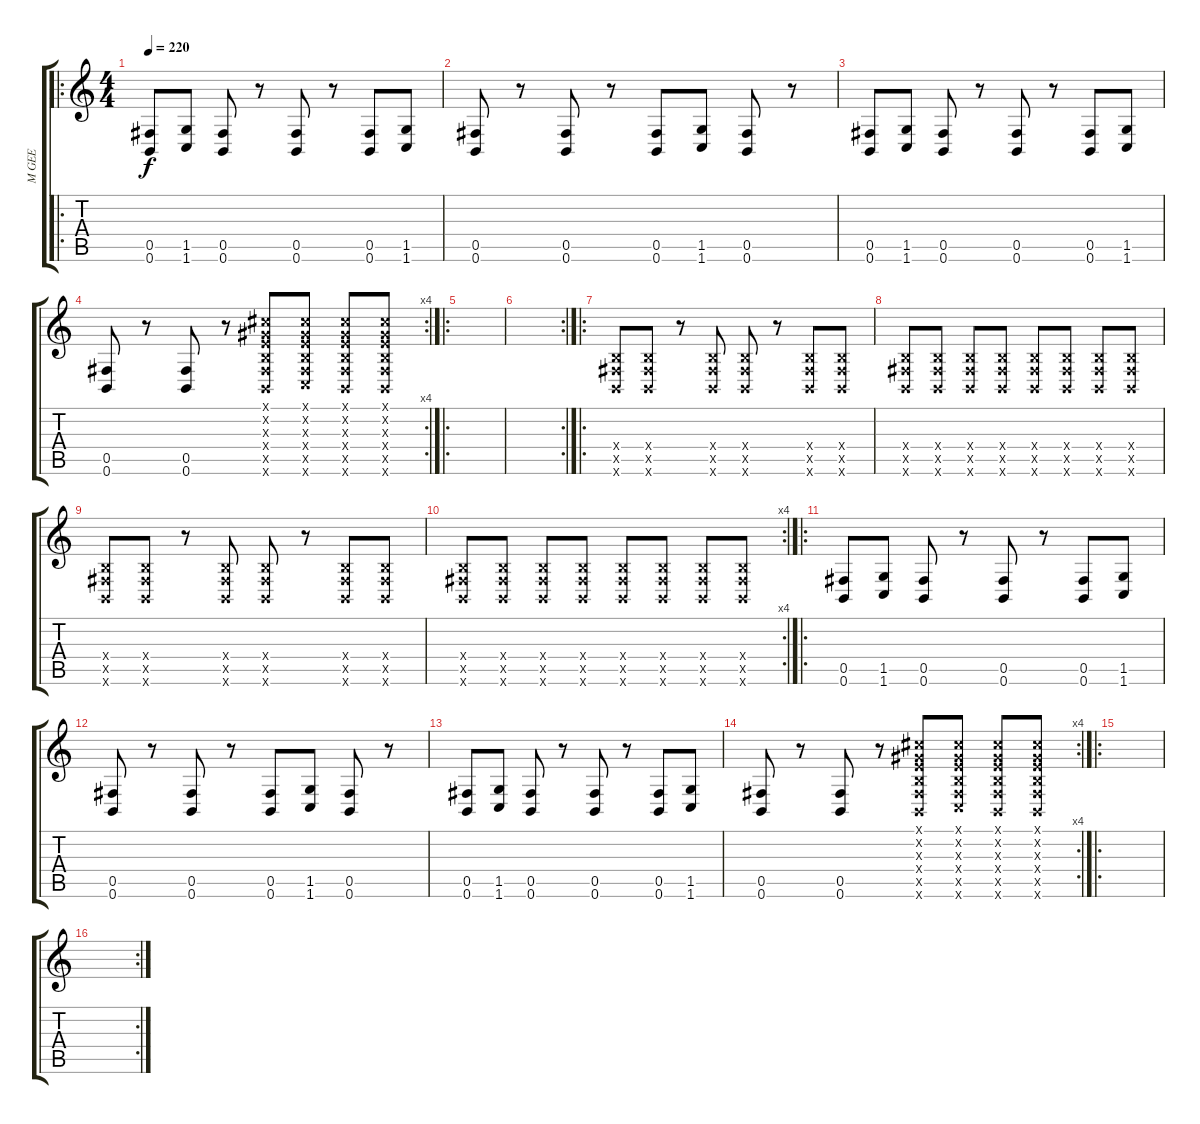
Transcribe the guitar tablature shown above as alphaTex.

\track ("M GEE" "M GEE") {instrument distortionguitar}
\staff {score tabs}
\tuning (Db4 Ab3 E3 B2 Gb2 B1) {hide}
\ro
\ts (4 4)
\tempo 220
\clef g2
\ks c
(0.5 0.6).8{dy f} (1.5 1.6).8 (0.5 0.6).8 r.8 (0.5 0.6).8 r.8 (0.5 0.6).8 (1.5 1.6).8 |
(0.5 0.6).8 r.8 (0.5 0.6).8 r.8 (0.5 0.6).8 (1.5 1.6).8 (0.5 0.6).8 r.8 |
(0.5 0.6).8 (1.5 1.6).8 (0.5 0.6).8 r.8 (0.5 0.6).8 r.8 (0.5 0.6).8 (1.5 1.6).8 |
\rc 4
(0.5 0.6).8 r.8 (0.5 0.6).8 r.8 (0.1{x} 0.2{x} 0.3{x} 0.4{x} 0.5{x} 0.6{x}).8 (0.1{x} 0.2{x} 0.3{x} 0.4{x} 0.5{x} 1.6{x}).8 (0.1{x} 0.2{x} 0.3{x} 0.4{x} 0.5{x} 0.6{x}).8 (0.1{x} 0.2{x} 0.3{x} 0.4{x} 0.5{x} 0.6{x}).8 |
\ro
|
\rc 2
|
\ro
(0.4{x} 0.5{x} 0.6{x}).8 (0.4{x} 0.5{x} 0.6{x}).8 r.8 (0.4{x} 0.5{x} 0.6{x}).8 (0.4{x} 0.5{x} 0.6{x}).8 r.8 (0.4{x} 0.5{x} 0.6{x}).8 (0.4{x} 0.5{x} 0.6{x}).8 |
(0.4{x} 0.5{x} 0.6{x}).8 (0.4{x} 0.5{x} 0.6{x}).8 (0.4{x} 0.5{x} 0.6{x}).8 (0.4{x} 0.5{x} 0.6{x}).8 (0.4{x} 0.5{x} 0.6{x}).8 (0.4{x} 0.5{x} 0.6{x}).8 (0.4{x} 0.5{x} 0.6{x}).8 (0.4{x} 0.5{x} 0.6{x}).8 |
(0.4{x} 0.5{x} 0.6{x}).8 (0.4{x} 0.5{x} 0.6{x}).8 r.8 (0.4{x} 0.5{x} 0.6{x}).8 (0.4{x} 0.5{x} 0.6{x}).8 r.8 (0.4{x} 0.5{x} 0.6{x}).8 (0.4{x} 0.5{x} 0.6{x}).8 |
\rc 4
(0.4{x} 0.5{x} 0.6{x}).8 (0.4{x} 0.5{x} 0.6{x}).8 (0.4{x} 0.5{x} 0.6{x}).8 (0.4{x} 0.5{x} 0.6{x}).8 (0.4{x} 0.5{x} 0.6{x}).8 (0.4{x} 0.5{x} 0.6{x}).8 (0.4{x} 0.5{x} 0.6{x}).8 (0.4{x} 0.5{x} 0.6{x}).8 |
\ro
(0.5 0.6).8 (1.5 1.6).8 (0.5 0.6).8 r.8 (0.5 0.6).8 r.8 (0.5 0.6).8 (1.5 1.6).8 |
(0.5 0.6).8 r.8 (0.5 0.6).8 r.8 (0.5 0.6).8 (1.5 1.6).8 (0.5 0.6).8 r.8 |
(0.5 0.6).8 (1.5 1.6).8 (0.5 0.6).8 r.8 (0.5 0.6).8 r.8 (0.5 0.6).8 (1.5 1.6).8 |
\rc 4
(0.5 0.6).8 r.8 (0.5 0.6).8 r.8 (0.1{x} 0.2{x} 0.3{x} 0.4{x} 0.5{x} 0.6{x}).8 (0.1{x} 0.2{x} 0.3{x} 0.4{x} 0.5{x} 1.6{x}).8 (0.1{x} 0.2{x} 0.3{x} 0.4{x} 0.5{x} 0.6{x}).8 (0.1{x} 0.2{x} 0.3{x} 0.4{x} 0.5{x} 0.6{x}).8 |
\ro
|
\rc 2
